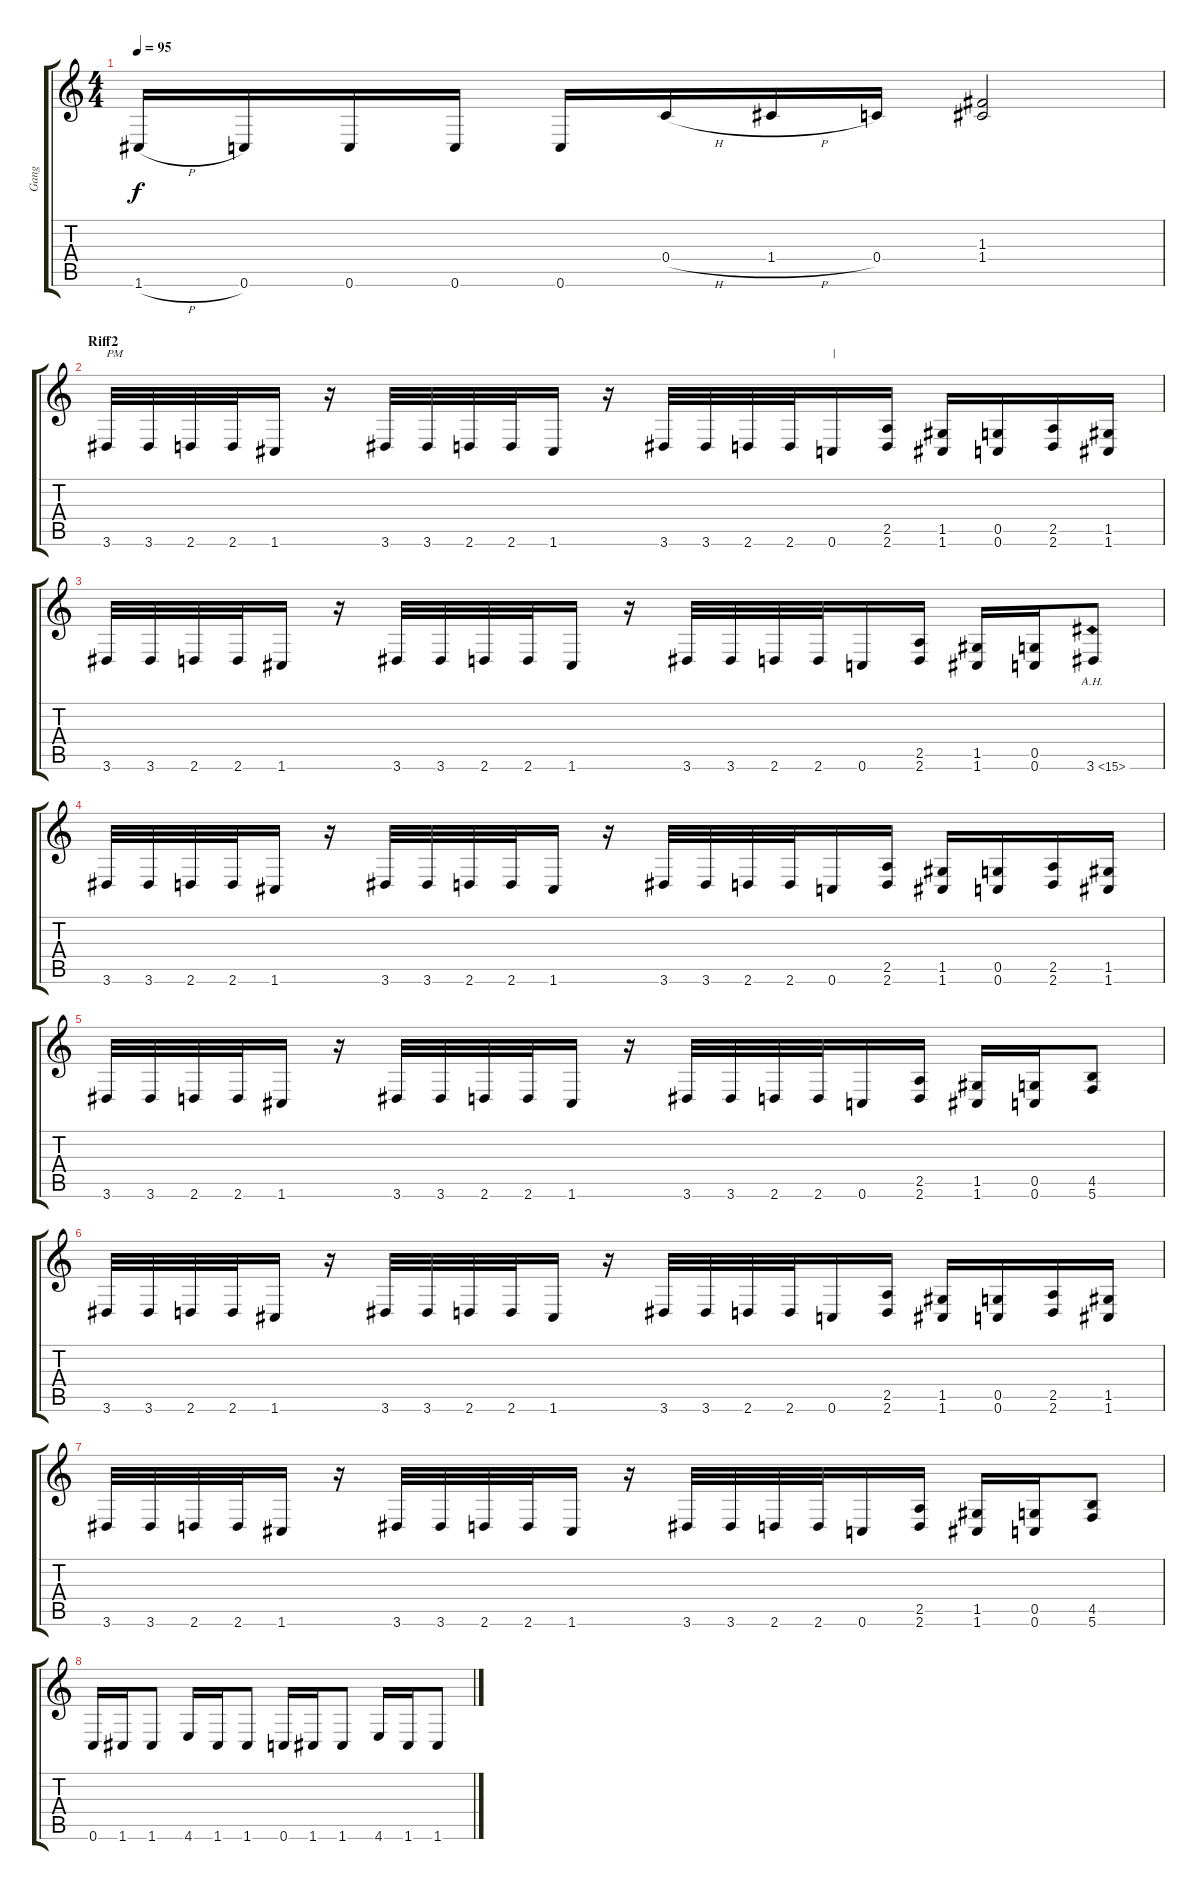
\track ("Gang" "Gang") {instrument distortionguitar}
\staff {score tabs}
\tuning (D4 A3 F3 C3 G2 C2) {hide}
\ts (4 4)
\tempo 95
\clef g2
\ks c
1.6{h}.16{dy f} 0.6.16 0.6.16 0.6.16 0.6.16 0.4{h}.16 1.4{h}.16 0.4.16 (1.3 1.4).2 |
\section ("" "Riff2")
3.6.32{txt "PM"} 3.6.32 2.6.32 2.6.32 1.6.16 r.16 3.6.32 3.6.32 2.6.32 2.6.32 1.6.16 r.16 3.6.32 3.6.32 2.6.32 2.6.32 0.6.16{txt "|"} (2.5 2.6).16 (1.5 1.6).16 (0.5 0.6).16 (2.5 2.6).16 (1.5 1.6).16 |
3.6.32 3.6.32 2.6.32 2.6.32 1.6.16 r.16 3.6.32 3.6.32 2.6.32 2.6.32 1.6.16 r.16 3.6.32 3.6.32 2.6.32 2.6.32 0.6.16 (2.5 2.6).16 (1.5 1.6).16 (0.5 0.6).16 3.6{ah 12}.8 |
3.6.32 3.6.32 2.6.32 2.6.32 1.6.16 r.16 3.6.32 3.6.32 2.6.32 2.6.32 1.6.16 r.16 3.6.32 3.6.32 2.6.32 2.6.32 0.6.16 (2.5 2.6).16 (1.5 1.6).16 (0.5 0.6).16 (2.5 2.6).16 (1.5 1.6).16 |
3.6.32 3.6.32 2.6.32 2.6.32 1.6.16 r.16 3.6.32 3.6.32 2.6.32 2.6.32 1.6.16 r.16 3.6.32 3.6.32 2.6.32 2.6.32 0.6.16 (2.5 2.6).16 (1.5 1.6).16 (0.5 0.6).16 (4.5 5.6).8 |
3.6.32 3.6.32 2.6.32 2.6.32 1.6.16 r.16 3.6.32 3.6.32 2.6.32 2.6.32 1.6.16 r.16 3.6.32 3.6.32 2.6.32 2.6.32 0.6.16 (2.5 2.6).16 (1.5 1.6).16 (0.5 0.6).16 (2.5 2.6).16 (1.5 1.6).16 |
3.6.32 3.6.32 2.6.32 2.6.32 1.6.16 r.16 3.6.32 3.6.32 2.6.32 2.6.32 1.6.16 r.16 3.6.32 3.6.32 2.6.32 2.6.32 0.6.16 (2.5 2.6).16 (1.5 1.6).16 (0.5 0.6).16 (4.5 5.6).8 |
0.6.16 1.6.16 1.6.8 4.6.16 1.6.16 1.6.8 0.6.16 1.6.16 1.6.8 4.6.16 1.6.16 1.6.8
